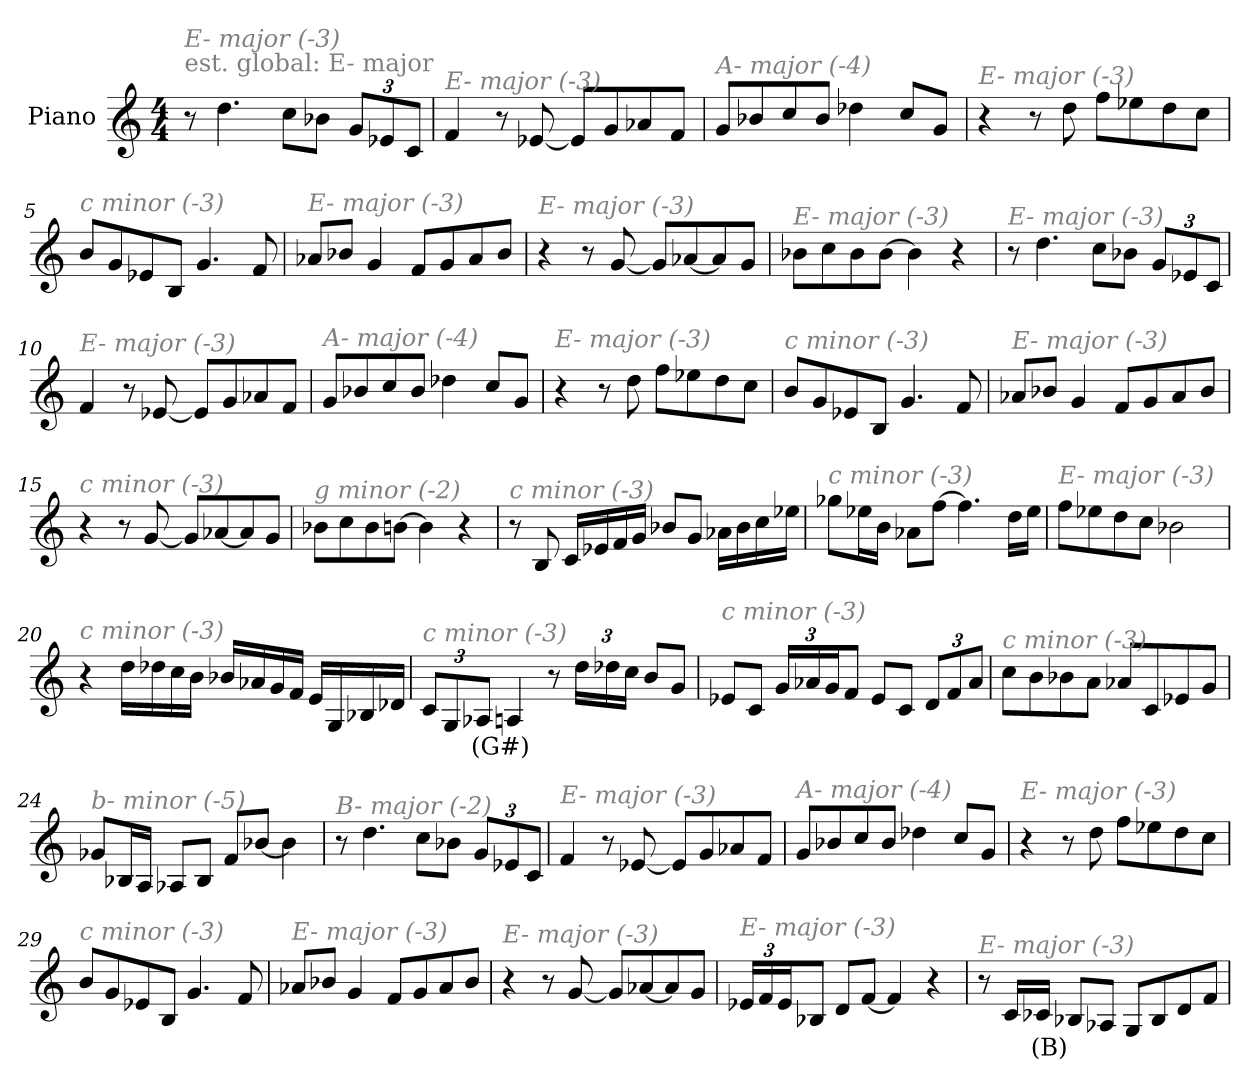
**kern	**text
*part1	*part1
*staff1	*staff1
*I"Piano	*
*I'Pno	*
*clefG2	*
*k[]	*
*M4/4	*
*MM184	*
=1	=1
!LO:TX:a:color=#808080:t=est. global&colon; E- major	!
!LO:TX:i:color=#808080:t=E- major (-3)	!
8r	.
4.dd\	.
8cc\L	.
8b-X\J	.
*Xbrackettup	*
12g/L	.
12e-X/	.
12c/J	.
=2	=2
!LO:TX:i:color=#808080:t=E- major (-3)	!
4f/	.
8r	.
[8e-X/	.
8e-/L]	.
8g/	.
8a-X/	.
8f/J	.
=3	=3
!LO:TX:i:color=#808080:t=A- major (-4)	!
8g/L	.
8b-X/	.
8cc/	.
8b-/J	.
4dd-X\	.
8cc/L	.
8g/J	.
=4	=4
!LO:TX:i:color=#808080:t=E- major (-3)	!
4r	.
8r	.
8dd\	.
8ff\L	.
8ee-X\	.
8dd\	.
8cc\J	.
!!LO:LB:g=z
=5	=5
!LO:TX:i:color=#808080:t=c minor (-3)	!
8b/L	.
8g/	.
8e-X/	.
8B/J	.
4.g/	.
8f/	.
=6	=6
!LO:TX:i:color=#808080:t=E- major (-3)	!
8a-X/L	.
8b-X/J	.
4g/	.
8f/L	.
8g/	.
8a-/	.
8b-/J	.
=7	=7
!LO:TX:i:color=#808080:t=E- major (-3)	!
4r	.
8r	.
[8g/	.
8g/L]	.
[8a-X/	.
8a-/]	.
8g/J	.
=8	=8
!LO:TX:i:color=#808080:t=E- major (-3)	!
8b-X\L	.
8cc\	.
8b-\	.
[8b-\J	.
4b-\]	.
4r	.
!!LO:LB:g=z
=9	=9
!LO:TX:i:color=#808080:t=E- major (-3)	!
8r	.
4.dd\	.
8cc\L	.
8b-X\J	.
12g/L	.
12e-X/	.
12c/J	.
=10	=10
!LO:TX:i:color=#808080:t=E- major (-3)	!
4f/	.
8r	.
[8e-X/	.
8e-/L]	.
8g/	.
8a-X/	.
8f/J	.
=11	=11
!LO:TX:i:color=#808080:t=A- major (-4)	!
8g/L	.
8b-X/	.
8cc/	.
8b-/J	.
4dd-X\	.
8cc/L	.
8g/J	.
=12	=12
!LO:TX:i:color=#808080:t=E- major (-3)	!
4r	.
8r	.
8dd\	.
8ff\L	.
8ee-X\	.
8dd\	.
8cc\J	.
!!LO:LB:g=z
=13	=13
!LO:TX:i:color=#808080:t=c minor (-3)	!
8b/L	.
8g/	.
8e-X/	.
8B/J	.
4.g/	.
8f/	.
=14	=14
!LO:TX:i:color=#808080:t=E- major (-3)	!
8a-X/L	.
8b-X/J	.
4g/	.
8f/L	.
8g/	.
8a-/	.
8b-/J	.
=15	=15
!LO:TX:i:color=#808080:t=c minor (-3)	!
4r	.
8r	.
[8g/	.
8g/L]	.
[8a-X/	.
8a-/]	.
8g/J	.
=16	=16
!LO:TX:i:color=#808080:t=g minor (-2)	!
8b-X\L	.
8cc\	.
8b-\	.
[8bn\J	.
4b\]	.
4r	.
!!LO:LB:g=z
=17	=17
!LO:TX:i:color=#808080:t=c minor (-3)	!
8r	.
8B/	.
16c/LL	.
16e-X/	.
16f/	.
16g/JJ	.
8b-X/L	.
8g/J	.
16a-X\LL	.
16b-\	.
16cc\	.
16ee-X\JJ	.
=18	=18
!LO:TX:i:color=#808080:t=c minor (-3)	!
8gg-X\L	.
16ee-X\L	.
16b\JJ	.
8a-X\L	.
[8ff\J	.
4.ff\]	.
16dd\LL	.
16ee-\JJ	.
=19	=19
!LO:TX:i:color=#808080:t=E- major (-3)	!
8ff\L	.
8ee-X\	.
8dd\	.
8cc\J	.
2b-X\	.
!!LO:LB:g=z
=20	=20
!LO:TX:i:color=#808080:t=c minor (-3)	!
4r	.
16dd\LL	.
16dd-X\	.
16cc\	.
16b\JJ	.
16b-X/LL	.
16a-X/	.
16g/	.
16f/JJ	.
16e/LL	.
16G/	.
16B-X/	.
16d-X/JJ	.
=21	=21
!LO:TX:i:color=#808080:t=c minor (-3)	!
12c/L	.
12G/	.
12A-Xi/J	(G#)
4A/	.
8r	.
24dd\LL	.
24dd-X\	.
24cc\JJ	.
8b/L	.
8g/J	.
=22	=22
!LO:TX:i:color=#808080:t=c minor (-3)	!
8e-X/L	.
8c/J	.
24g/LL	.
24a-X/	.
24g/J	.
8f/J	.
8e-/L	.
8c/J	.
12d/L	.
12f/	.
12a-/J	.
!!LO:LB:g=z
=23	=23
!LO:TX:i:color=#808080:t=c minor (-3)	!
8cc\L	.
8b\	.
8b-X\	.
8a\J	.
8a-X/L	.
8c/	.
8e-X/	.
8g/J	.
=24	=24
!LO:TX:i:color=#808080:t=b- minor (-5)	!
8g-X/L	.
16B-X/L	.
16A/JJ	.
8A-X/L	.
8B-/J	.
8f/L	.
[8b-X/J	.
4b-\]	.
=25	=25
!LO:TX:i:color=#808080:t=B- major (-2)	!
8r	.
4.dd\	.
8cc\L	.
8b-X\J	.
12g/L	.
12e-X/	.
12c/J	.
=26	=26
!LO:TX:i:color=#808080:t=E- major (-3)	!
4f/	.
8r	.
[8e-X/	.
8e-/L]	.
8g/	.
8a-X/	.
8f/J	.
!!LO:LB:g=z
=27	=27
!LO:TX:i:color=#808080:t=A- major (-4)	!
8g/L	.
8b-X/	.
8cc/	.
8b-/J	.
4dd-X\	.
8cc/L	.
8g/J	.
=28	=28
!LO:TX:i:color=#808080:t=E- major (-3)	!
4r	.
8r	.
8dd\	.
8ff\L	.
8ee-X\	.
8dd\	.
8cc\J	.
=29	=29
!LO:TX:i:color=#808080:t=c minor (-3)	!
8b/L	.
8g/	.
8e-X/	.
8B/J	.
4.g/	.
8f/	.
=30	=30
!LO:TX:i:color=#808080:t=E- major (-3)	!
8a-X/L	.
8b-X/J	.
4g/	.
8f/L	.
8g/	.
8a-/	.
8b-/J	.
=31	=31
!LO:TX:i:color=#808080:t=E- major (-3)	!
4r	.
8r	.
[8g/	.
8g/L]	.
[8a-X/	.
8a-/]	.
8g/J	.
!!LO:LB:g=z
=32	=32
!LO:TX:i:color=#808080:t=E- major (-3)	!
24e-X/LL	.
24f/	.
24e-/J	.
8B-X/J	.
8d/L	.
[8f/J	.
4f/]	.
4r	.
=33	=33
!LO:TX:i:color=#808080:t=E- major (-3)	!
8r	.
16c/LL	.
16c-Xi/JJ	(B)
8B-X/L	.
8A-X/J	.
8G/L	.
8B-/	.
8d/	.
8f/J	.
=	=
*-	*-
